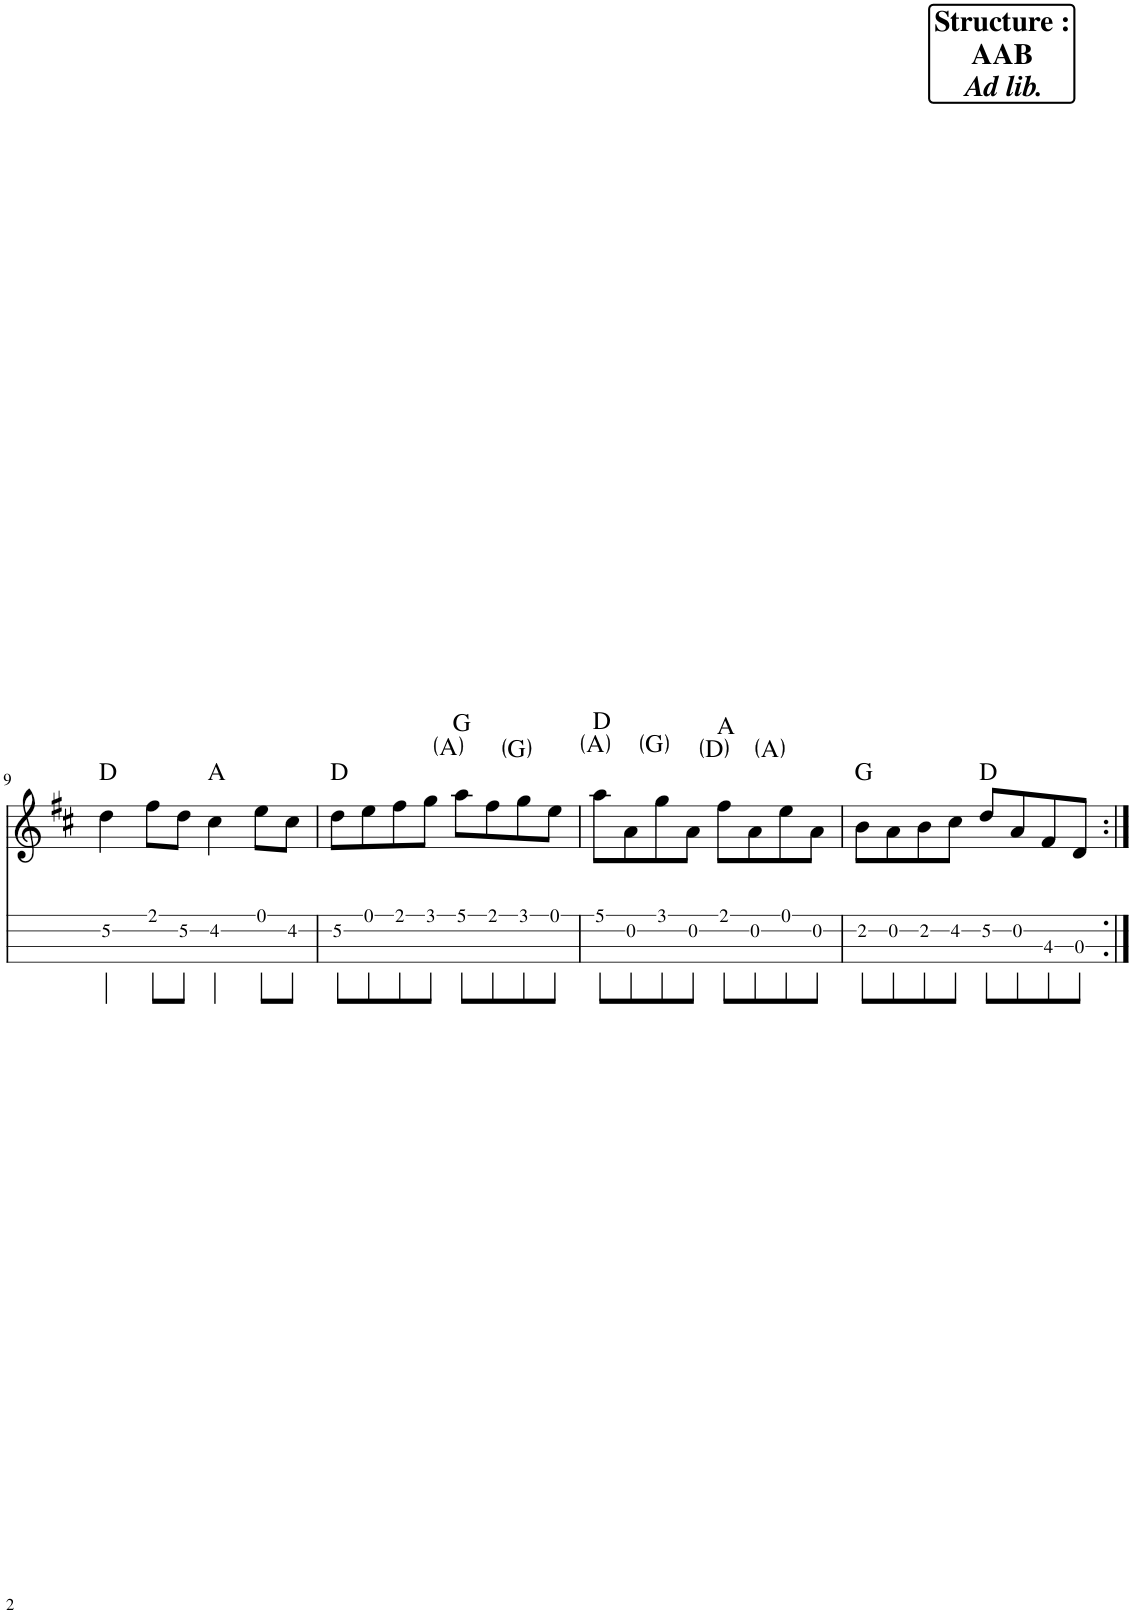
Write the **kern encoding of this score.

**kern	**kern	**harte
*part2	*part1	*part1
*staff2	*staff1	*
*I"Mandoline [Tablature]	*I"Piano	*
*	*I'Pno	*
!!LO:PB:g=z
*	*clefG2	*
*k[f#c#]	*k[f#c#]	*
*M4/4	*M4/4	*
!!LO:REH:place=s1:a:i:t=Ad lib.
!!LO:REH:place=s1:a:t=AAB
!!LO:REH:place=s1:a:B:cj:fs=14:t=Structure &colon;
=9	=9	=9
4dd\	4dd\	D:maj
8ff#\L	8ff#\L	.
8dd\J	8dd\J	.
4cc#\	4cc#\	A:maj
8ee\L	8ee\L	.
8cc#\J	8cc#\J	.
=10	=10	=10
8dd\L	8dd\L	D:maj
8ee\	8ee\	.
8ff#\	8ff#\	.
8gg\J	8gg\J	.
8aa\L	8aa\L	A:maj G:maj
8ff#\	8ff#\	.
8gg\	8gg\	G:maj
8ee\J	8ee\J	.
=11	=11	=11
8aa\L	8aa\L	A:maj D:maj
8a\	8a\	.
8gg\	8gg\	G:maj
8a\J	8a\J	.
8ff#\L	8ff#\L	D:maj A:maj
8a\	8a\	.
8ee\	8ee\	A:maj
8a\J	8a\J	.
=12	=12	=12
8b\L	8b\L	G:maj
8a\	8a\	.
8b\	8b\	.
8cc#\J	8cc#\J	.
8dd\L	8dd/L	D:maj
8a\	8a/	.
8f#\	8f#/	.
8d\J	8d/J	.
=:|!	=:|!	=:|!
*-	*-	*-
